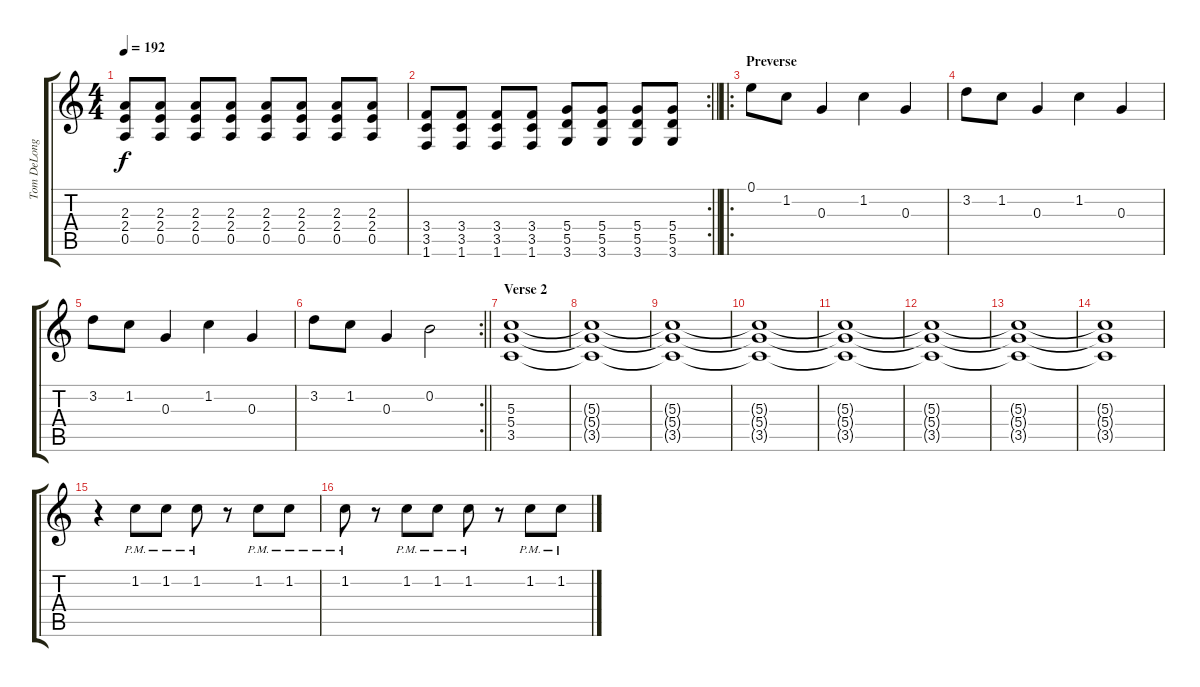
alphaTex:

\track ("Tom DeLonge (Lead)" "Tom DeLong") {instrument overdrivenguitar}
\staff {score tabs}
\tuning (E4 B3 G3 D3 A2 E2) {hide}
\ts (4 4)
\tempo 192
\clef g2
\ks c
(2.3 2.4 0.5).8{dy f} (2.3 2.4 0.5).8 (2.3 2.4 0.5).8 (2.3 2.4 0.5).8 (2.3 2.4 0.5).8 (2.3 2.4 0.5).8 (2.3 2.4 0.5).8 (2.3 2.4 0.5).8 |
\rc 2
\barLineRight lightlight
(3.4 3.5 1.6).8 (3.4 3.5 1.6).8 (3.4 3.5 1.6).8 (3.4 3.5 1.6).8 (5.4 5.5 3.6).8 (5.4 5.5 3.6).8 (5.4 5.5 3.6).8 (5.4 5.5 3.6).8 |
\ro
\section ("" "Preverse")
0.1.8 1.2.8 0.3.4 1.2.4 0.3.4 |
3.2.8 1.2.8 0.3.4 1.2.4 0.3.4 |
3.2.8 1.2.8 0.3.4 1.2.4 0.3.4 |
\rc 2
\barLineRight lightlight
3.2.8 1.2.8 0.3.4 0.2.2 |
\section ("" "Verse 2")
(5.3 5.4 3.5).1 |
(5.3{t} 5.4{t} 3.5{t}).1 |
(5.3{t} 5.4{t} 3.5{t}).1 |
(5.3{t} 5.4{t} 3.5{t}).1 |
(5.3{t} 5.4{t} 3.5{t}).1 |
(5.3{t} 5.4{t} 3.5{t}).1 |
(5.3{t} 5.4{t} 3.5{t}).1 |
(5.3{t} 5.4{t} 3.5{t}).1 |
r.4 1.2{pm}.8 1.2{pm}.8 1.2{pm}.8 r.8 1.2{pm}.8 1.2{pm}.8 |
1.2{pm}.8 r.8 1.2{pm}.8 1.2{pm}.8 1.2{pm}.8 r.8 1.2{pm}.8 1.2{pm}.8
